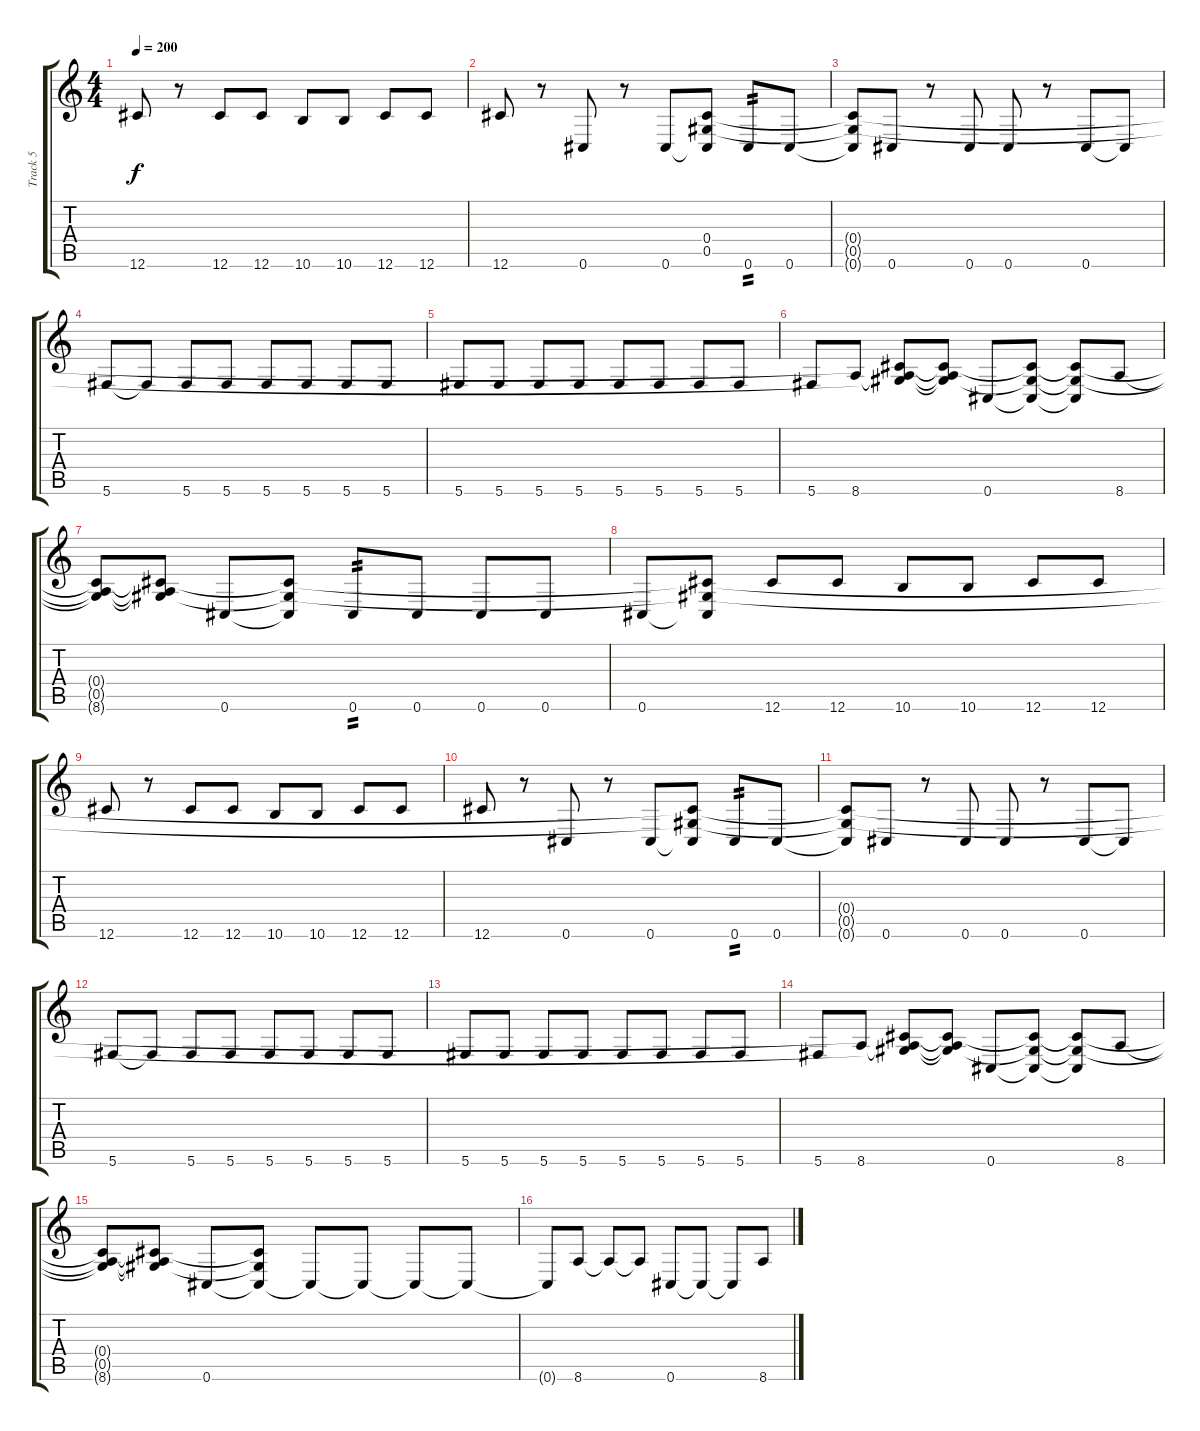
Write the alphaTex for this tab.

\track ("Track 5" "Track 5") {instrument electricbasspick}
\staff {score tabs}
\tuning (Eb4 Bb3 Gb3 Db3 Ab2 Db2) {hide}
\ts (4 4)
\tempo 200
\clef g2
\ks c
12.6.8{dy f} r.8 12.6.8 12.6.8 10.6.8 10.6.8 12.6.8 12.6.8 |
12.6.8 r.8 0.6.8 r.8 0.6.8 (0.4{t} 0.5{t} 0.6{t}).8 0.6.8{tp 2} 0.6.8 |
(0.4{t} 0.5{t} 0.6{t}).8 0.6.8 r.8 0.6.8 0.6.8 r.8 0.6.8 0.6{t}.8 |
5.6.8 5.6{t}.8 5.6.8 5.6.8 5.6.8 5.6.8 5.6.8 5.6.8 |
5.6.8 5.6.8 5.6.8 5.6.8 5.6.8 5.6.8 5.6.8 5.6.8 |
5.6.8 8.6.8 (0.4{t} 0.5{t} 8.6{t}).8 (0.4{t} 0.5{t} 8.6{t}).8 0.6.8 (0.4{t} 0.5{t} 0.6{t}).8 (0.4{t} 0.5{t} 0.6{t}).8 8.6.8 |
(0.4{t} 0.5{t} 8.6{t}).8 (0.4{t} 0.5{t} 8.6{t}).8 0.6.8 (0.4{t} 0.5{t} 0.6{t}).8 0.6.8{tp 2} 0.6.8 0.6.8 0.6.8 |
0.6.8 (0.4{t} 0.5{t} 0.6{t}).8 12.6.8 12.6.8 10.6.8 10.6.8 12.6.8 12.6.8 |
12.6.8 r.8 12.6.8 12.6.8 10.6.8 10.6.8 12.6.8 12.6.8 |
12.6.8 r.8 0.6.8 r.8 0.6.8 (0.4{t} 0.5{t} 0.6{t}).8 0.6.8{tp 2} 0.6.8 |
(0.4{t} 0.5{t} 0.6{t}).8 0.6.8 r.8 0.6.8 0.6.8 r.8 0.6.8 0.6{t}.8 |
5.6.8 5.6{t}.8 5.6.8 5.6.8 5.6.8 5.6.8 5.6.8 5.6.8 |
5.6.8 5.6.8 5.6.8 5.6.8 5.6.8 5.6.8 5.6.8 5.6.8 |
5.6.8 8.6.8 (0.4{t} 0.5{t} 8.6{t}).8 (0.4{t} 0.5{t} 8.6{t}).8 0.6.8 (0.4{t} 0.5{t} 0.6{t}).8 (0.4{t} 0.5{t} 0.6{t}).8 8.6.8 |
(0.4{t} 0.5{t} 8.6{t}).8 (0.4{t} 0.5{t} 8.6{t}).8 0.6.8 (0.4{t} 0.5{t} 0.6{t}).8 0.6{t}.8 0.6{t}.8 0.6{t}.8 0.6{t}.8 |
0.6{t}.8 8.6.8 8.6{t}.8 8.6{t}.8 0.6.8 0.6{t}.8 0.6{t}.8 8.6.8
